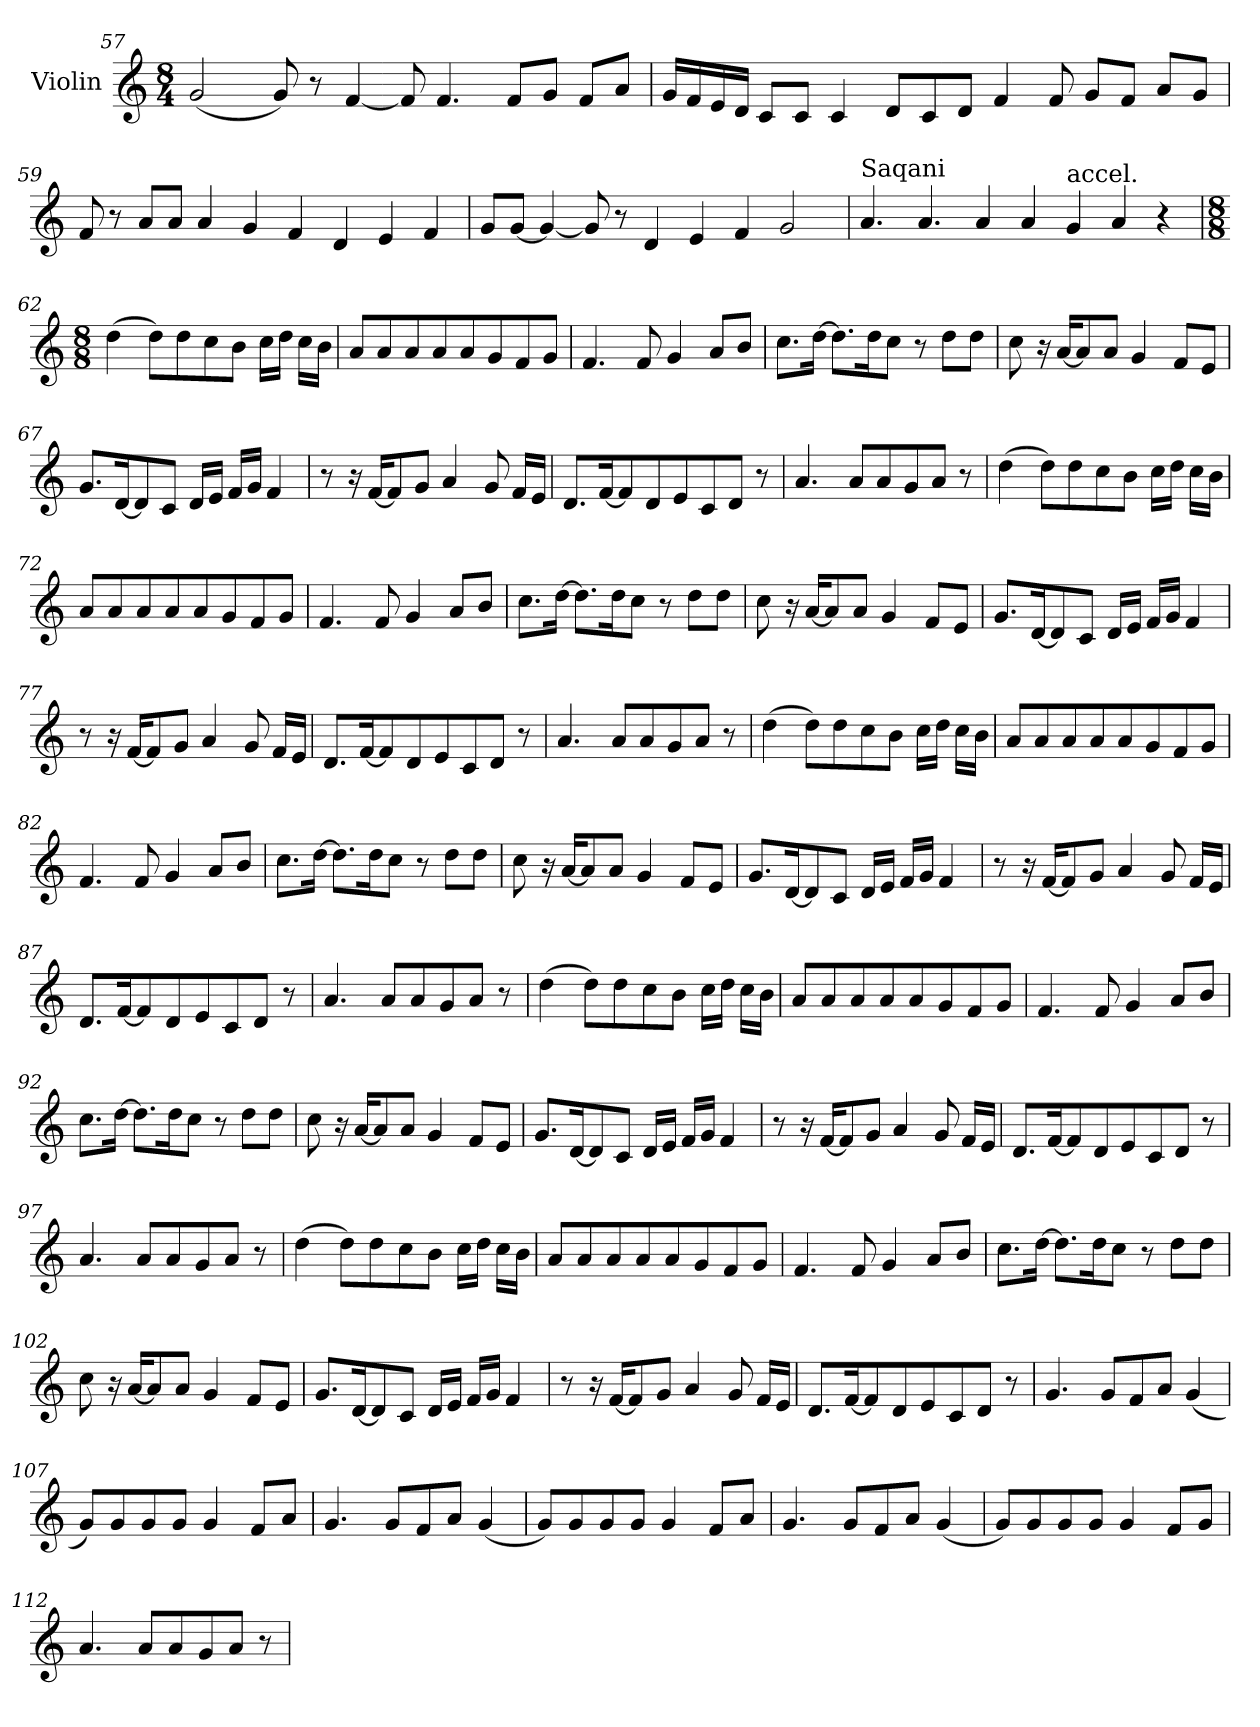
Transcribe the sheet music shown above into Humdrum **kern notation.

**kern
*part1
*staff1
*I"Violin
!!LO:LB:g=z
*clefG2
*k[]
*C:
*M8/4
=57
(2g/
8g/)
8r
[4f/
8f/]
4.f/
8f/L
8g/J
8f/L
8a/J
=58
16g/LL
16f/
16e/
16d/JJ
8c/L
8c/J
4c/
8d/L
8c/
8d/J
4f/
8f/
8g/L
8f/J
8a/L
8g/J
!!LO:LB:g=z
=59
8f/
8r
8a/L
8a/J
4a/
4g/
4f/
4d/
4e/
4f/
=60
8g/L
[8g/J
4g/_
8g/]
8r
4d/
4e/
4f/
2g/
=61
*MM105
!LO:TX:a:t=Saqani
4.a/
4.a/
4a/
4a/
!LO:TX:a:t=accel.
4g/
4a/
4r
!!LO:LB:g=z
=62
*M8/8
(4dd\
8dd\L)
8dd\
8cc\
8b\J
16cc\LL
16dd\JJ
16cc\LL
16b\JJ
=63
8a/L
8a/
8a/
8a/
8a/
8g/
8f/
8g/J
=64
4.f/
8f/
4g/
8a/L
8b/J
=65
8.cc\L
[16dd\Jk
8.dd\L]
16dd\K
8cc\J
8r
8dd\L
8dd\J
!!LO:LB:g=z
=66
8cc\
16r
[16a/KL
8a/]
8a/J
4g/
8f/L
8e/J
=67
8.g/L
[16d/K
8d/]
8c/J
16d/LL
16e/JJ
16f/LL
16g/JJ
4f/
=68
*MM70
8r
16r
[16f/KL
8f/]
8g/J
4a/
8g/
16f/LL
16e/JJ
!!LO:PB:g=z
=69
8.d/L
[16f/K
8f/]
8d/
8e/
8c/
8d/J
8r
=70
4.a/
8a/L
8a/
8g/
8a/J
8r
=71
(4dd\
8dd\L)
8dd\
8cc\
8b\J
16cc\LL
16dd\JJ
16cc\LL
16b\JJ
=72
8a/L
8a/
8a/
8a/
8a/
8g/
8f/
8g/J
!!LO:LB:g=z
=73
4.f/
8f/
4g/
8a/L
8b/J
=74
8.cc\L
[16dd\Jk
8.dd\L]
16dd\K
8cc\J
8r
8dd\L
8dd\J
=75
8cc\
16r
[16a/KL
8a/]
8a/J
4g/
8f/L
8e/J
=76
8.g/L
[16d/K
8d/]
8c/J
16d/LL
16e/JJ
16f/LL
16g/JJ
4f/
!!LO:LB:g=z
=77
8r
16r
[16f/KL
8f/]
8g/J
4a/
8g/
16f/LL
16e/JJ
=78
8.d/L
[16f/K
8f/]
8d/
8e/
8c/
8d/J
8r
=79
4.a/
8a/L
8a/
8g/
8a/J
8r
=80
(4dd\
8dd\L)
8dd\
8cc\
8b\J
16cc\LL
16dd\JJ
16cc\LL
16b\JJ
!!LO:LB:g=z
=81
8a/L
8a/
8a/
8a/
8a/
8g/
8f/
8g/J
=82
4.f/
8f/
4g/
8a/L
8b/J
=83
8.cc\L
[16dd\Jk
8.dd\L]
16dd\K
8cc\J
8r
8dd\L
8dd\J
=84
8cc\
16r
[16a/KL
8a/]
8a/J
4g/
8f/L
8e/J
!!LO:LB:g=z
=85
8.g/L
[16d/K
8d/]
8c/J
16d/LL
16e/JJ
16f/LL
16g/JJ
4f/
=86
8r
16r
[16f/KL
8f/]
8g/J
4a/
8g/
16f/LL
16e/JJ
=87
8.d/L
[16f/K
8f/]
8d/
8e/
8c/
8d/J
8r
=88
4.a/
8a/L
8a/
8g/
8a/J
8r
!!LO:LB:g=z
=89
(4dd\
8dd\L)
8dd\
8cc\
8b\J
16cc\LL
16dd\JJ
16cc\LL
16b\JJ
=90
8a/L
8a/
8a/
8a/
8a/
8g/
8f/
8g/J
=91
4.f/
8f/
4g/
8a/L
8b/J
=92
8.cc\L
[16dd\Jk
8.dd\L]
16dd\K
8cc\J
8r
8dd\L
8dd\J
!!LO:LB:g=z
=93
8cc\
16r
[16a/KL
8a/]
8a/J
4g/
8f/L
8e/J
=94
8.g/L
[16d/K
8d/]
8c/J
16d/LL
16e/JJ
16f/LL
16g/JJ
4f/
=95
8r
16r
[16f/KL
8f/]
8g/J
4a/
8g/
16f/LL
16e/JJ
!!LO:LB:g=z
=96
8.d/L
[16f/K
8f/]
8d/
8e/
8c/
8d/J
8r
=97
4.a/
8a/L
8a/
8g/
8a/J
8r
=98
(4dd\
8dd\L)
8dd\
8cc\
8b\J
16cc\LL
16dd\JJ
16cc\LL
16b\JJ
=99
8a/L
8a/
8a/
8a/
8a/
8g/
8f/
8g/J
!!LO:PB:g=z
=100
4.f/
8f/
4g/
8a/L
8b/J
=101
8.cc\L
[16dd\Jk
8.dd\L]
16dd\K
8cc\J
8r
8dd\L
8dd\J
=102
8cc\
16r
[16a/KL
8a/]
8a/J
4g/
8f/L
8e/J
=103
8.g/L
[16d/K
8d/]
8c/J
16d/LL
16e/JJ
16f/LL
16g/JJ
4f/
!!LO:LB:g=z
=104
8r
16r
[16f/KL
8f/]
8g/J
4a/
8g/
16f/LL
16e/JJ
=105
8.d/L
[16f/K
8f/]
8d/
8e/
8c/
8d/J
8r
=106
4.g/
8g/L
8f/
8a/J
(4g/
=107
8g/L)
8g/
8g/
8g/J
4g/
8f/L
8a/J
!!LO:LB:g=z
=108
4.g/
8g/L
8f/
8a/J
(4g/
=109
8g/L)
8g/
8g/
8g/J
4g/
8f/L
8a/J
=110
4.g/
8g/L
8f/
8a/J
(4g/
=111
8g/L)
8g/
8g/
8g/J
4g/
8f/L
8g/J
!!LO:LB:g=z
=112
4.a/
8a/L
8a/
8g/
8a/J
8r
=
*-
